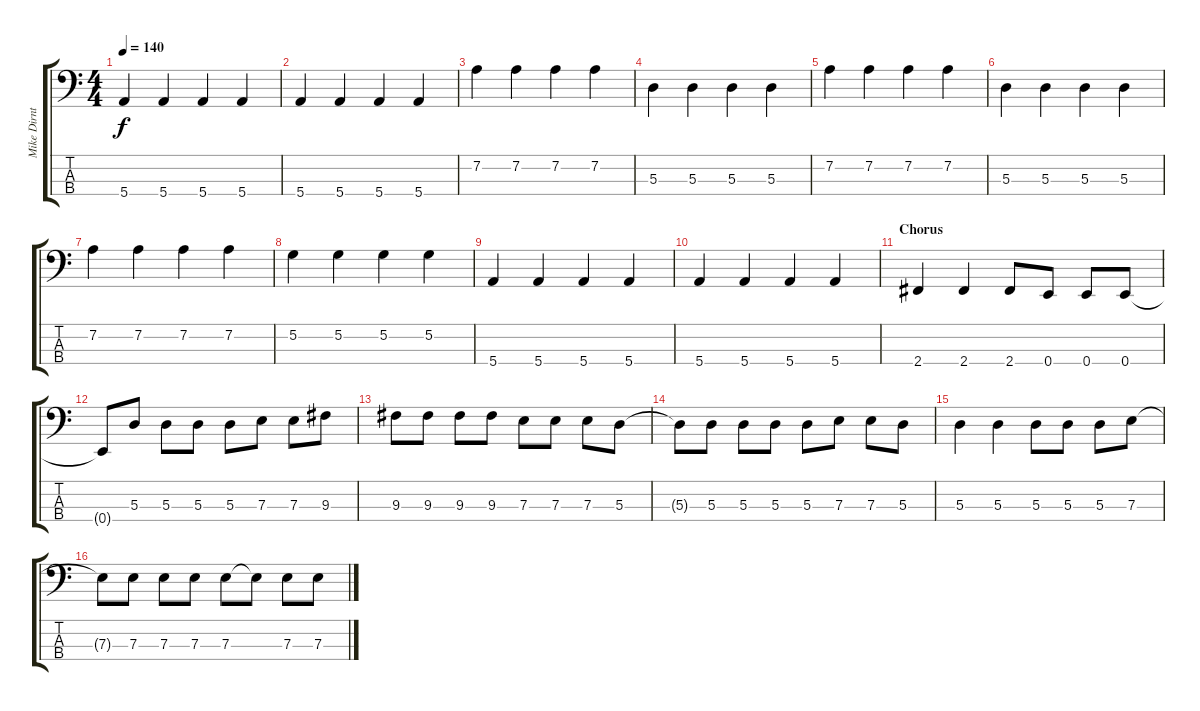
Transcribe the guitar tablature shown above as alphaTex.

\track ("Mike Dirnt (Bass)" "Mike Dirnt") {instrument electricbasspick}
\staff {score tabs}
\tuning (G2 D2 A1 E1) {hide}
\ts (4 4)
\tempo 140
\clef f4
\ks c
5.4.4{dy f} 5.4.4 5.4.4 5.4.4 |
5.4.4 5.4.4 5.4.4 5.4.4 |
7.2.4 7.2.4 7.2.4 7.2.4 |
5.3.4 5.3.4 5.3.4 5.3.4 |
7.2.4 7.2.4 7.2.4 7.2.4 |
5.3.4 5.3.4 5.3.4 5.3.4 |
7.2.4 7.2.4 7.2.4 7.2.4 |
5.2.4 5.2.4 5.2.4 5.2.4 |
5.4.4 5.4.4 5.4.4 5.4.4 |
5.4.4 5.4.4 5.4.4 5.4.4 |
\section ("" "Chorus")
2.4.4 2.4.4 2.4.8 0.4.8 0.4.8 0.4.8 |
0.4{t}.8 5.3.8 5.3.8 5.3.8 5.3.8 7.3.8 7.3.8 9.3.8 |
9.3.8 9.3.8 9.3.8 9.3.8 7.3.8 7.3.8 7.3.8 5.3.8 |
5.3{t}.8 5.3.8 5.3.8 5.3.8 5.3.8 7.3.8 7.3.8 5.3.8 |
5.3.4 5.3.4 5.3.8 5.3.8 5.3.8 7.3.8 |
7.3{t}.8 7.3.8 7.3.8 7.3.8 7.3.8 7.3{t}.8 7.3.8 7.3.8
